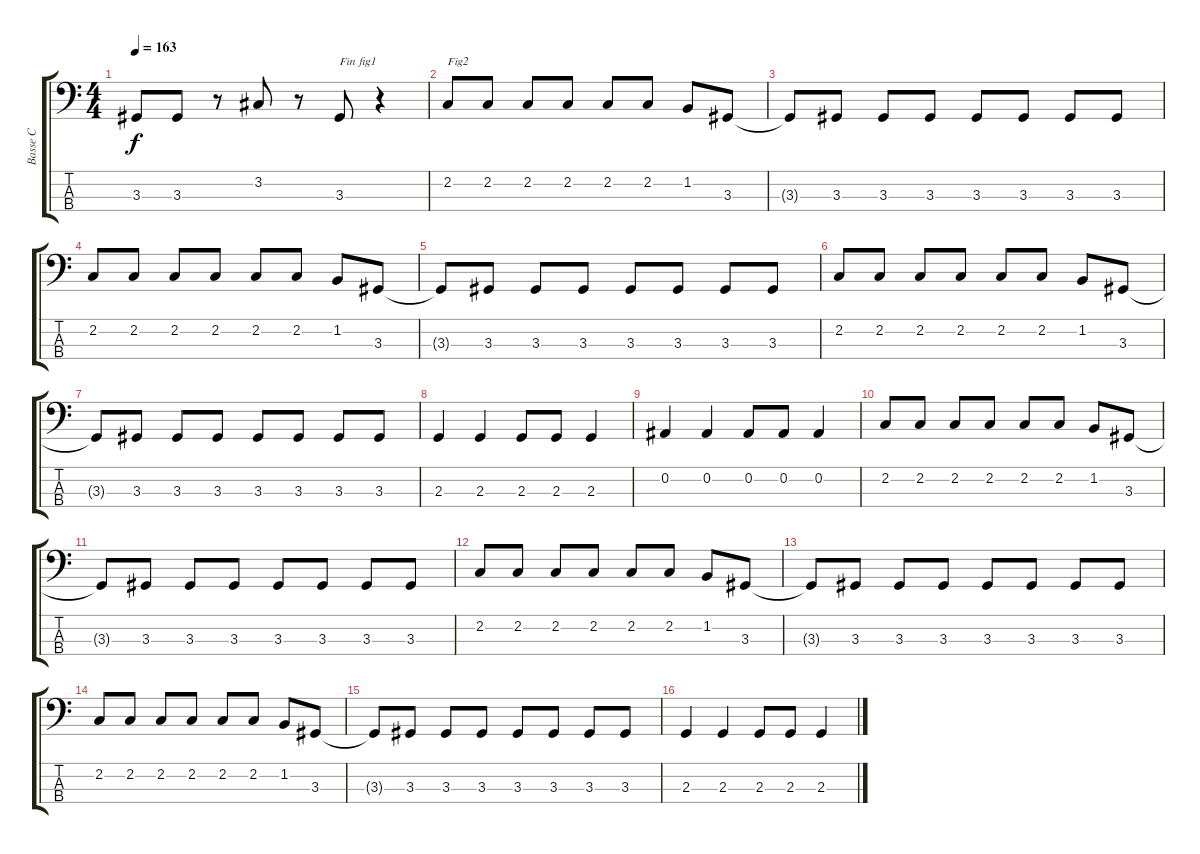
\track ("Basse C" "Basse C") {instrument electricbassfinger}
\staff {score tabs}
\tuning (Eb2 Bb1 F1 C1) {hide}
\ts (4 4)
\tempo 163
\clef f4
\ks c
3.3.8{dy f} 3.3.8 r.8 3.2.8 r.8 3.3.8{txt "Fin fig1"} r.4 |
2.2.8{txt "Fig2"} 2.2.8 2.2.8 2.2.8 2.2.8 2.2.8 1.2.8 3.3.8 |
3.3{t}.8 3.3.8 3.3.8 3.3.8 3.3.8 3.3.8 3.3.8 3.3.8 |
2.2.8 2.2.8 2.2.8 2.2.8 2.2.8 2.2.8 1.2.8 3.3.8 |
3.3{t}.8 3.3.8 3.3.8 3.3.8 3.3.8 3.3.8 3.3.8 3.3.8 |
2.2.8 2.2.8 2.2.8 2.2.8 2.2.8 2.2.8 1.2.8 3.3.8 |
3.3{t}.8 3.3.8 3.3.8 3.3.8 3.3.8 3.3.8 3.3.8 3.3.8 |
2.3.4 2.3.4 2.3.8 2.3.8 2.3.4 |
0.2.4 0.2.4 0.2.8 0.2.8 0.2.4 |
2.2.8 2.2.8 2.2.8 2.2.8 2.2.8 2.2.8 1.2.8 3.3.8 |
3.3{t}.8 3.3.8 3.3.8 3.3.8 3.3.8 3.3.8 3.3.8 3.3.8 |
2.2.8 2.2.8 2.2.8 2.2.8 2.2.8 2.2.8 1.2.8 3.3.8 |
3.3{t}.8 3.3.8 3.3.8 3.3.8 3.3.8 3.3.8 3.3.8 3.3.8 |
2.2.8 2.2.8 2.2.8 2.2.8 2.2.8 2.2.8 1.2.8 3.3.8 |
3.3{t}.8 3.3.8 3.3.8 3.3.8 3.3.8 3.3.8 3.3.8 3.3.8 |
2.3.4 2.3.4 2.3.8 2.3.8 2.3.4
